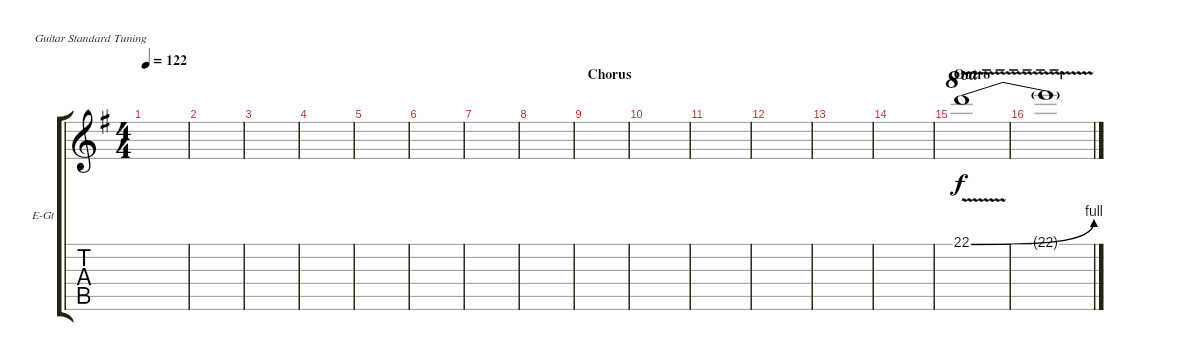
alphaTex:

\defaultSystemsLayout 4
\bracketExtendMode groupsimilarinstruments
\firstSystemTrackNameOrientation horizontal
\otherSystemsTrackNameOrientation horizontal
\track ("VINNIE GUITAR 2" "E-Gt") {solo instrument distortionguitar}
\staff {score tabs}
\tuning (E4 B3 G3 D3 A2 E2)
\ts (4 4)
\tempo 122
\clef g2
\ks g
|
|
|
|
|
|
|
|
\section ("" "Chorus")
|
|
|
|
|
|
\section ("" "Outro")
22.1{be (bend 0 0 15 4) v}.1{ot 8va} |
22.1{t}.1{ot 8va}
